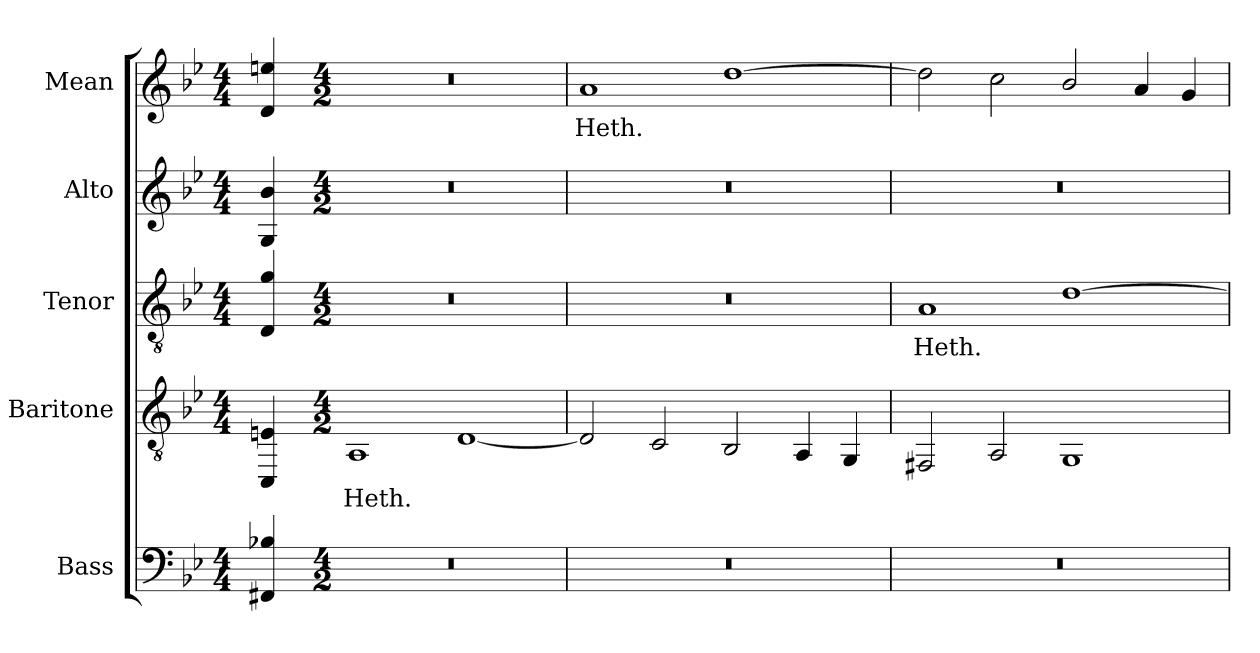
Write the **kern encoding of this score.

**kern	**kern	**text	**kern	**text	**kern	**kern	**text
*part5	*part4	*part4	*part3	*part3	*part2	*part1	*part1
*staff5	*staff4	*staff4	*staff3	*staff3	*staff2	*staff1	*staff1
*I"Bass	*I"Baritone	*	*I"Tenor	*	*I"Alto	*I"Mean	*
*I'B.	*I'Bar.	*	*I'T.	*	*I'T.	*I'A.	*
!!LO:PB:g=z
*clefF4	*clefGv2	*	*clefGv2	*	*clefG2	*clefG2	*
*	*	*	*ITrd7c12	*	*	*	*
*k[b-e-]	*k[b-e-]	*	*k[b-e-]	*	*k[b-e-]	*k[b-e-]	*
*B-:	*B-:	*	*B-:	*	*B-:	*B-:	*
*M4/4	*M4/4	*	*M4/4	*	*M4/4	*M4/4	*
=	=	=	=	=	=	=	=
4FF#Xi/ 4B-Xi	4CCi/ 4Eni	.	4DDi/ 4Gi	.	4Gi/ 4b-i	4di/ 4eeni	.
=1-	=1-	=1-	=1-	=1-	=1-	=1-	=1-
*M4/2	*M4/2	*	*M4/2	*	*M4/2	*M4/2	*
!LO:N:vis=1	!	!	!	!	!	!	!
!	!	!LO:LY:b:color=#000000	!LO:N:vis=1	!	!LO:N:vis=1	!LO:N:vis=1	!
0r	1AAi	Heth.	0r	.	0r	0r	.
.	[1Di	.	.	.	.	.	.
=2	=2	=2	=2	=2	=2	=2	=2
!LO:N:vis=1	!	!	!LO:N:vis=1	!	!LO:N:vis=1	!	!
!	!	!	!	!	!	!	!LO:LY:b:color=#000000
0r	2Di/]	.	0r	.	0r	1ai	Heth.
.	2Ci/	.	.	.	.	.	.
.	2BB-i/	.	.	.	.	[1ddi	.
.	4AAi/	.	.	.	.	.	.
.	4GGi/	.	.	.	.	.	.
=3	=3	=3	=3	=3	=3	=3	=3
!LO:N:vis=1	!	!	!	!	!	!	!
!	!	!	!	!LO:LY:b:color=#000000	!LO:N:vis=1	!	!
0r	2FF#Xi/	.	1AAi	Heth.	0r	2ddi\]	.
.	2AAi/	.	.	.	.	2cci\	.
.	1GGi	.	[1Di	.	.	2b-i/	.
.	.	.	.	.	.	4ai/	.
.	.	.	.	.	.	4gi/	.
=	=	=	=	=	=	=	=
*-	*-	*-	*-	*-	*-	*-	*-
